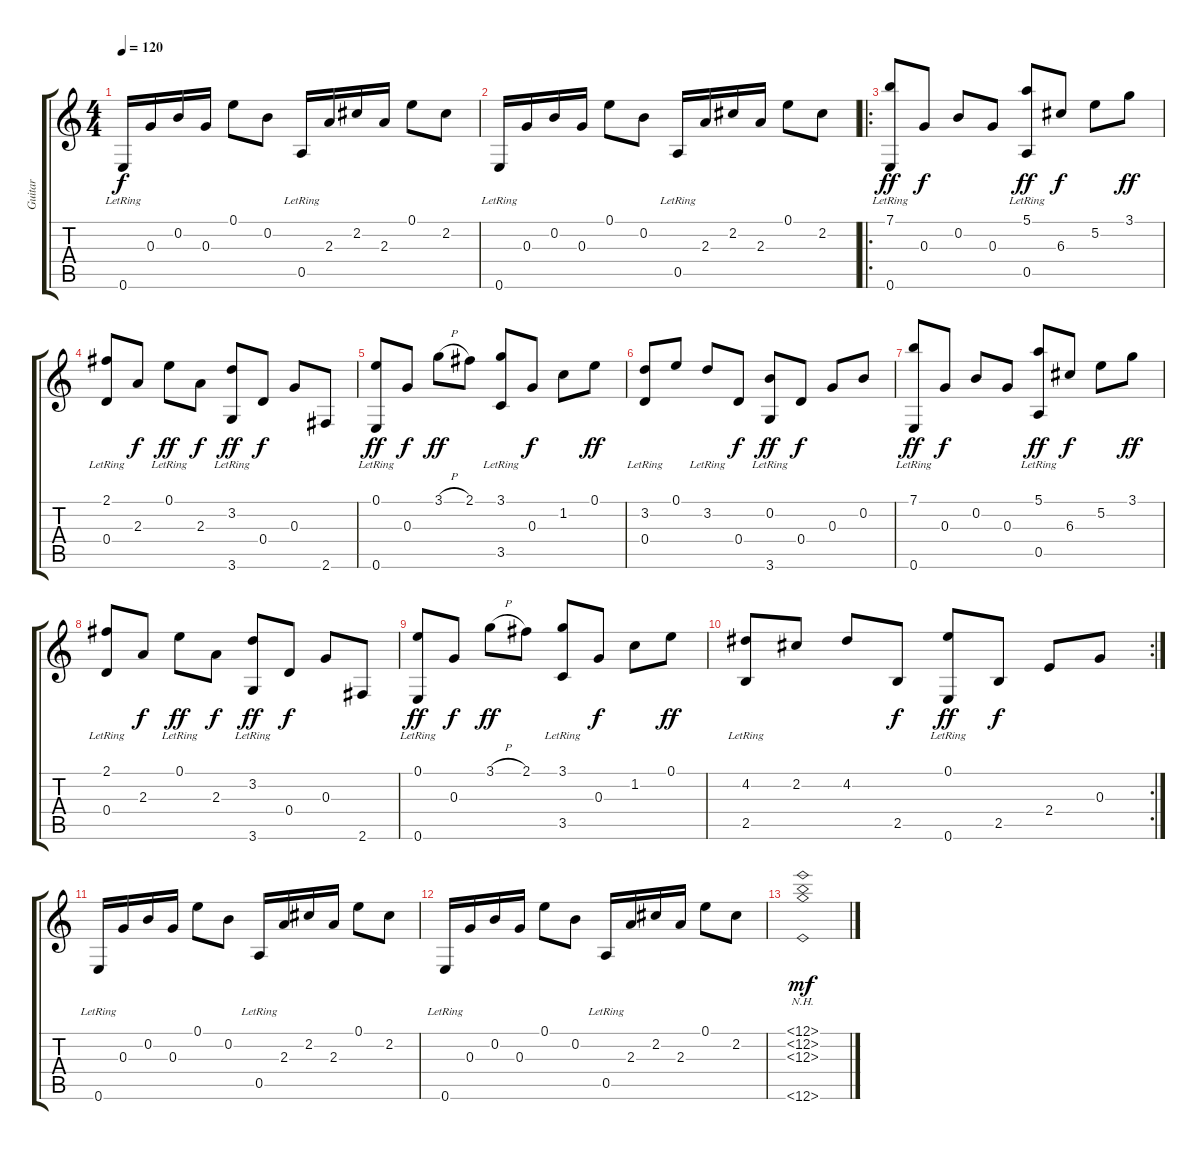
\track ("Guitar" "Guitar") {instrument acousticguitarnylon}
\staff {score tabs}
\tuning (E4 B3 G3 D3 A2 E2) {hide}
\ts (4 4)
\tempo 120
\clef g2
\ks c
0.6{lr}.16{dy f instrument acousticguitarnylon} 0.3.16 0.2.16 0.3.16 0.1.8 0.2.8 0.5{lr}.16 2.3.16 2.2.16 2.3.16 0.1.8 2.2.8 |
0.6{lr}.16 0.3.16 0.2.16 0.3.16 0.1.8 0.2.8 0.5{lr}.16 2.3.16 2.2.16 2.3.16 0.1.8 2.2.8 |
\ro
(7.1{lr} 0.6{lr}).8{dy ff} 0.3.8{dy f} 0.2.8 0.3.8 (5.1{lr} 0.5{lr}).8{dy ff} 6.3.8{dy f} 5.2.8 3.1.8{dy ff} |
(2.1{lr} 0.4{lr}).8 2.3.8{dy f} 0.1{lr}.8{dy ff} 2.3.8{dy f} (3.2{lr} 3.6{lr}).8{dy ff} 0.4.8{dy f} 0.3.8 2.6.8 |
(0.1{lr} 0.6{lr}).8{dy ff} 0.3.8{dy f} 3.1{h}.8{dy ff} 2.1.8 (3.1{lr} 3.5{lr}).8 0.3.8{dy f} 1.2.8 0.1.8{dy ff} |
(3.2{lr} 0.4{lr}).8 0.1.8 3.2{lr}.8 0.4.8{dy f} (0.2{lr} 3.6{lr}).8{dy ff} 0.4.8{dy f} 0.3.8 0.2.8 |
(7.1{lr} 0.6{lr}).8{dy ff} 0.3.8{dy f} 0.2.8 0.3.8 (5.1{lr} 0.5{lr}).8{dy ff} 6.3.8{dy f} 5.2.8 3.1.8{dy ff} |
(2.1{lr} 0.4{lr}).8 2.3.8{dy f} 0.1{lr}.8{dy ff} 2.3.8{dy f} (3.2{lr} 3.6{lr}).8{dy ff} 0.4.8{dy f} 0.3.8 2.6.8 |
(0.1{lr} 0.6{lr}).8{dy ff} 0.3.8{dy f} 3.1{h}.8{dy ff} 2.1.8 (3.1{lr} 3.5{lr}).8 0.3.8{dy f} 1.2.8 0.1.8{dy ff} |
\rc 2
(4.2{lr} 2.5{lr}).8 2.2.8 4.2.8 2.5.8{dy f} (0.1{lr} 0.6{lr}).8{dy ff} 2.5.8{dy f} 2.4.8 0.3.8 |
0.6{lr}.16 0.3.16 0.2.16 0.3.16 0.1.8 0.2.8 0.5{lr}.16 2.3.16 2.2.16 2.3.16 0.1.8 2.2.8 |
0.6{lr}.16 0.3.16 0.2.16 0.3.16 0.1.8 0.2.8 0.5{lr}.16 2.3.16 2.2.16 2.3.16 0.1.8 2.2.8 |
(12.1{nh} 12.2{nh} 12.3{nh} 0.6{nh}).1{dy mf}
